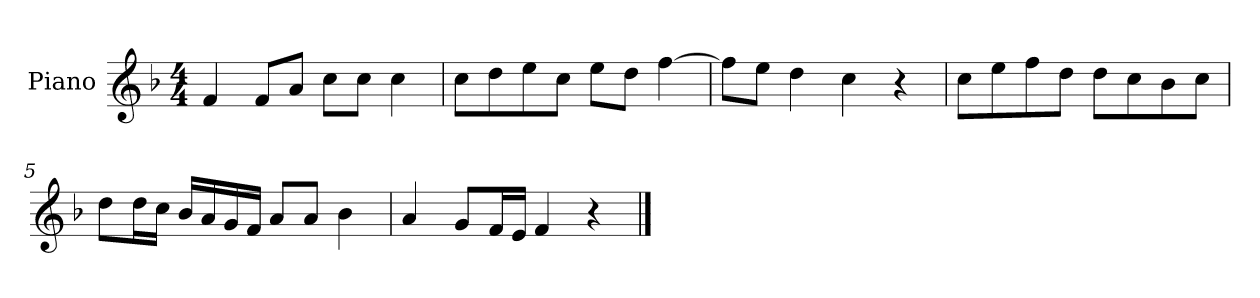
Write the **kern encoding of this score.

**kern
*part1
*staff1
*I"Piano
*I'P-no
*clefG2
*k[b-]
*M4/4
*MM90
=1
4f/
8f/L
8a/J
8cc\L
8cc\J
4cc\
=2
8cc\L
8dd\
8ee\
8cc\J
8ee\L
8dd\J
[4ff\
=3
8ff\L]
8ee\J
4dd\
4cc\
4r
=4
8cc\L
8ee\
8ff\
8dd\J
8dd\L
8cc\
8b-\
8cc\J
=5
8dd\L
16dd\L
16cc\JJ
16b-/LL
16a/
16g/
16f/JJ
8a/L
8a/J
4b-\
!!LO:LB:g=z
=6
4a/
8g/L
16f/L
16e/JJ
4f/
4r
==
*-
